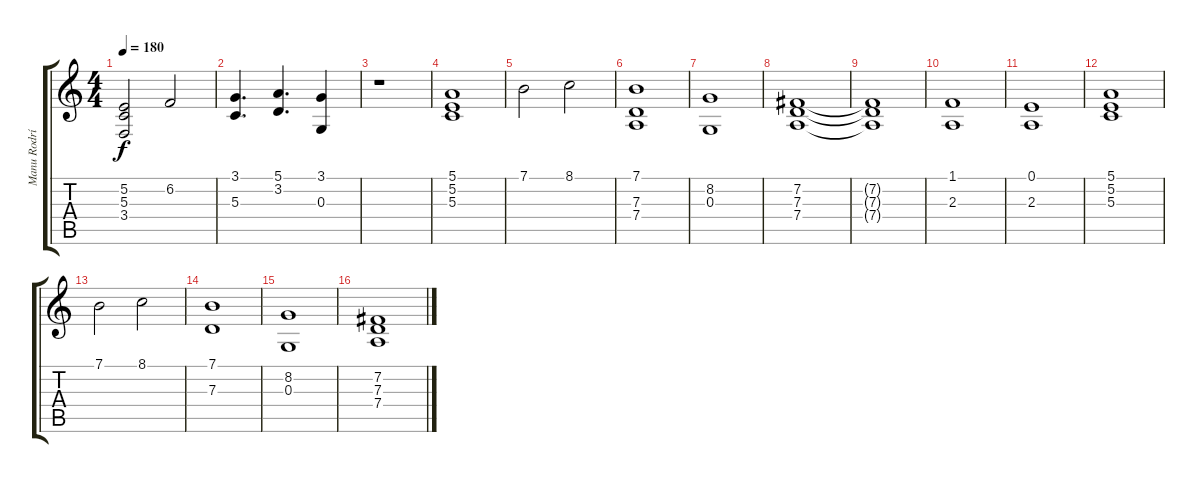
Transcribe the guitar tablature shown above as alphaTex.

\track ("Manu Rodríguez" "Manu Rodrí") {instrument tremolostrings}
\staff {score tabs}
\tuning (E4 B3 G3 D3 A2 E2) {hide}
\ts (4 4)
\tempo 180
\clef g2
\ks c
(5.2 5.3 3.4).2{dy f} 6.2.2 |
(3.1 5.3).4{d} (5.1 3.2).4{d} (3.1 0.3).4 |
r.1 |
(5.1 5.2 5.3).1 |
7.1.2 8.1.2 |
(7.1 7.3 7.4).1 |
(8.2 0.3).1 |
(7.2 7.3 7.4).1 |
(7.2{t} 7.3{t} 7.4{t}).1 |
(1.1 2.3).1 |
(0.1 2.3).1 |
(5.1 5.2 5.3).1 |
7.1.2 8.1.2 |
(7.1 7.3).1 |
(8.2 0.3).1 |
(7.2 7.3 7.4).1
